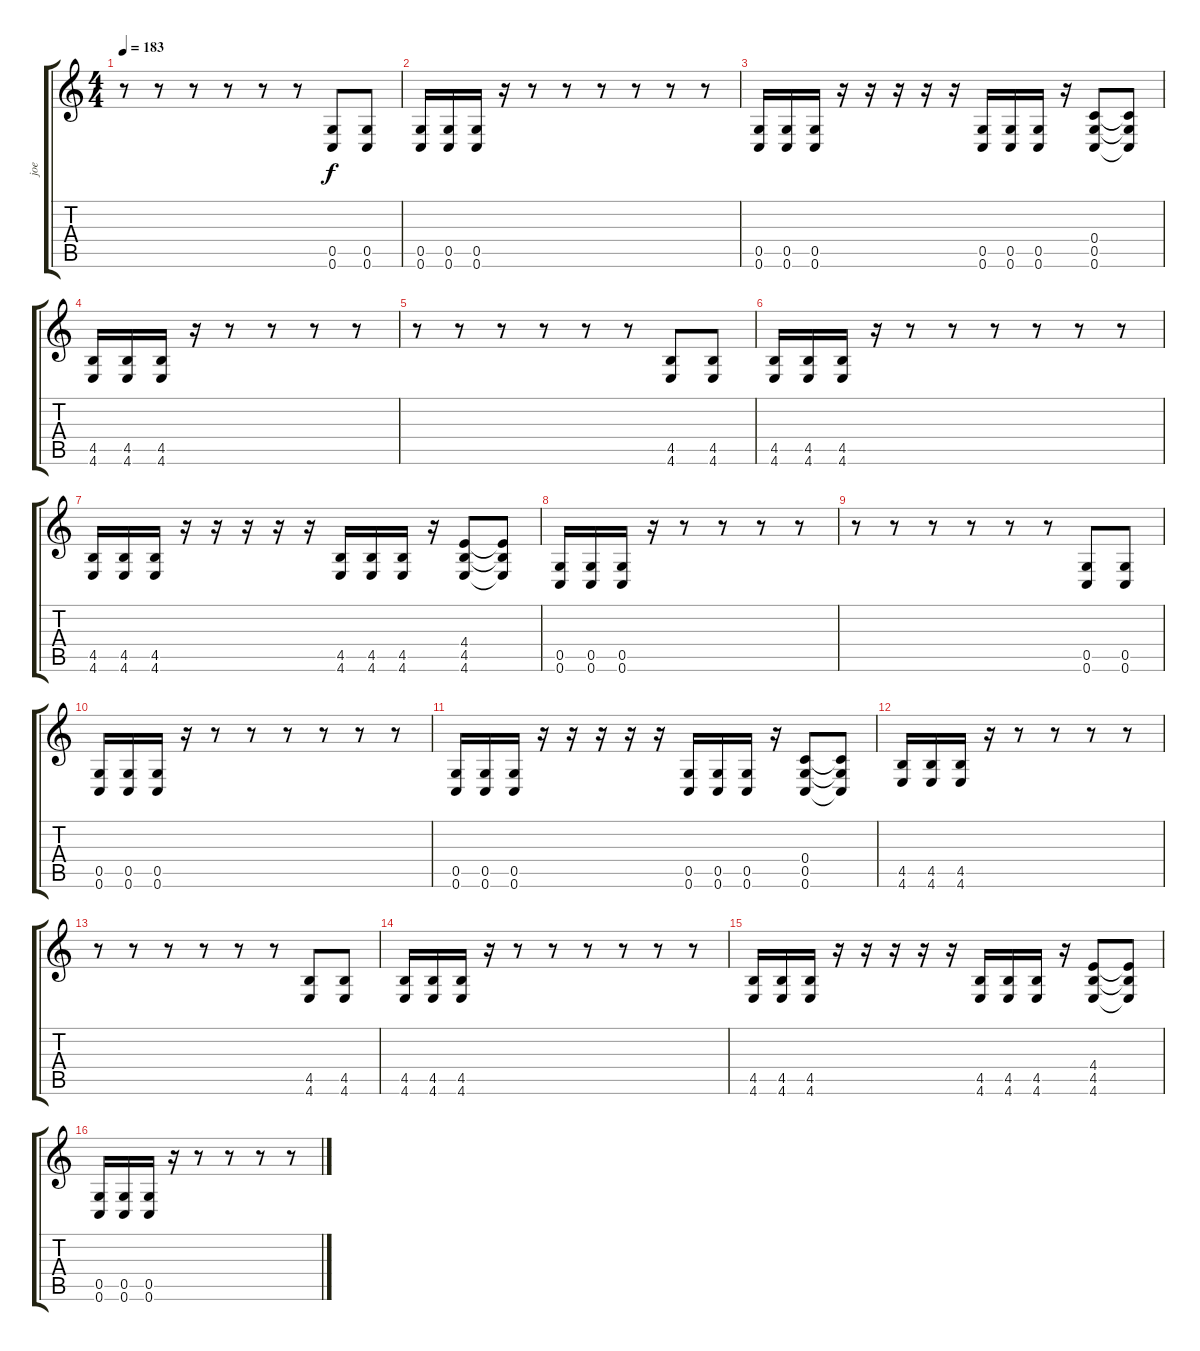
\track ("joe" "joe") {instrument distortionguitar}
\staff {score tabs}
\tuning (D4 A3 F3 C3 G2 C2) {hide}
\ts (4 4)
\tempo 183
\clef g2
\ks c
r.8{dy f} r.8 r.8 r.8 r.8 r.8 (0.5 0.6).8 (0.5 0.6).8 |
(0.5 0.6).16 (0.5 0.6).16 (0.5 0.6).16 r.16 r.8 r.8 r.8 r.8 r.8 r.8 |
(0.5 0.6).16 (0.5 0.6).16 (0.5 0.6).16 r.16 r.16 r.16 r.16 r.16 (0.5 0.6).16 (0.5 0.6).16 (0.5 0.6).16 r.16 (0.4 0.5 0.6).8 (0.4{t} 0.5{t} 0.6{t}).8 |
(4.5 4.6).16 (4.5 4.6).16 (4.5 4.6).16 r.16 r.8 r.8 r.8 r.8 |
r.8 r.8 r.8 r.8 r.8 r.8 (4.5 4.6).8 (4.5 4.6).8 |
(4.5 4.6).16 (4.5 4.6).16 (4.5 4.6).16 r.16 r.8 r.8 r.8 r.8 r.8 r.8 |
(4.5 4.6).16 (4.5 4.6).16 (4.5 4.6).16 r.16 r.16 r.16 r.16 r.16 (4.5 4.6).16 (4.5 4.6).16 (4.5 4.6).16 r.16 (4.4 4.5 4.6).8 (4.4{t} 4.5{t} 4.6{t}).8 |
(0.5 0.6).16 (0.5 0.6).16 (0.5 0.6).16 r.16 r.8 r.8 r.8 r.8 |
r.8 r.8 r.8 r.8 r.8 r.8 (0.5 0.6).8 (0.5 0.6).8 |
(0.5 0.6).16 (0.5 0.6).16 (0.5 0.6).16 r.16 r.8 r.8 r.8 r.8 r.8 r.8 |
(0.5 0.6).16 (0.5 0.6).16 (0.5 0.6).16 r.16 r.16 r.16 r.16 r.16 (0.5 0.6).16 (0.5 0.6).16 (0.5 0.6).16 r.16 (0.4 0.5 0.6).8 (0.4{t} 0.5{t} 0.6{t}).8 |
(4.5 4.6).16 (4.5 4.6).16 (4.5 4.6).16 r.16 r.8 r.8 r.8 r.8 |
r.8 r.8 r.8 r.8 r.8 r.8 (4.5 4.6).8 (4.5 4.6).8 |
(4.5 4.6).16 (4.5 4.6).16 (4.5 4.6).16 r.16 r.8 r.8 r.8 r.8 r.8 r.8 |
(4.5 4.6).16 (4.5 4.6).16 (4.5 4.6).16 r.16 r.16 r.16 r.16 r.16 (4.5 4.6).16 (4.5 4.6).16 (4.5 4.6).16 r.16 (4.4 4.5 4.6).8 (4.4{t} 4.5{t} 4.6{t}).8 |
(0.5 0.6).16 (0.5 0.6).16 (0.5 0.6).16 r.16 r.8 r.8 r.8 r.8
